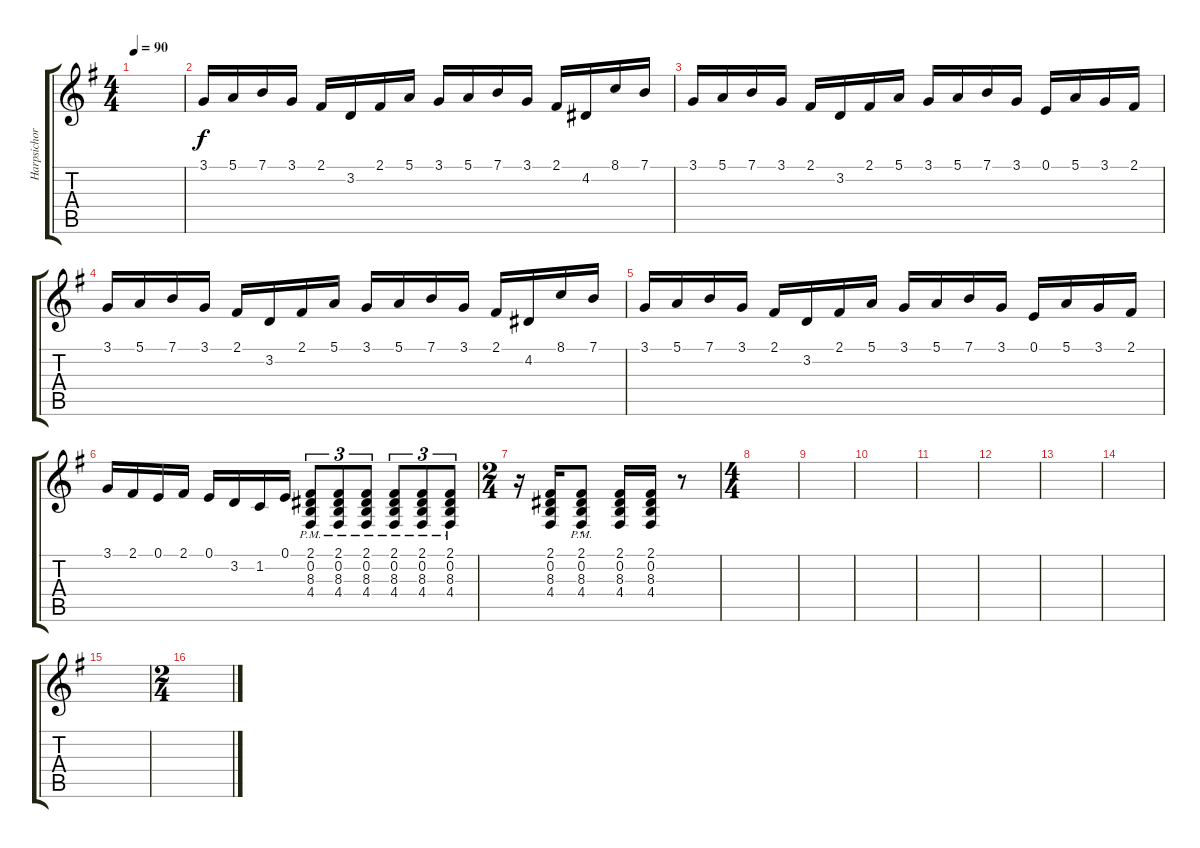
\track ("Harpsichord" "Harpsichor") {instrument harpsichord}
\staff {score tabs}
\tuning (E4 B3 G3 D3 A2 E2) {hide}
\ts (4 4)
\tempo 90
\clef g2
\ks g
|
3.1.16 5.1.16 7.1.16 3.1.16 2.1.16 3.2.16 2.1.16 5.1.16 3.1.16 5.1.16 7.1.16 3.1.16 2.1.16 4.2.16 8.1.16 7.1.16 |
3.1.16 5.1.16 7.1.16 3.1.16 2.1.16 3.2.16 2.1.16 5.1.16 3.1.16 5.1.16 7.1.16 3.1.16 0.1.16 5.1.16 3.1.16 2.1.16 |
3.1.16 5.1.16 7.1.16 3.1.16 2.1.16 3.2.16 2.1.16 5.1.16 3.1.16 5.1.16 7.1.16 3.1.16 2.1.16 4.2.16 8.1.16 7.1.16 |
3.1.16 5.1.16 7.1.16 3.1.16 2.1.16 3.2.16 2.1.16 5.1.16 3.1.16 5.1.16 7.1.16 3.1.16 0.1.16 5.1.16 3.1.16 2.1.16 |
3.1.16 2.1.16 0.1.16 2.1.16 0.1.16 3.2.16 1.2.16 0.1.16 (2.1{pm} 0.2{pm} 8.3{pm} 4.4{pm}).8{tu (3 2)} (2.1{pm} 0.2{pm} 8.3{pm} 4.4{pm}).8{tu (3 2)} (2.1{pm} 0.2{pm} 8.3{pm} 4.4{pm}).8{tu (3 2)} (2.1{pm} 0.2{pm} 8.3{pm} 4.4{pm}).8{tu (3 2)} (2.1{pm} 0.2{pm} 8.3{pm} 4.4{pm}).8{tu (3 2)} (2.1{pm} 0.2{pm} 8.3{pm} 4.4{pm}).8{tu (3 2)} |
\ts (2 4)
r.16 (2.1 0.2 8.3 4.4).16 (2.1{pm st} 0.2{pm st} 8.3{pm st} 4.4{pm st}).8 (2.1 0.2 8.3 4.4).16 (2.1 0.2 8.3 4.4).16 r.8 |
\ts (4 4)
|
|
|
|
|
|
|
|
\ts (2 4)
